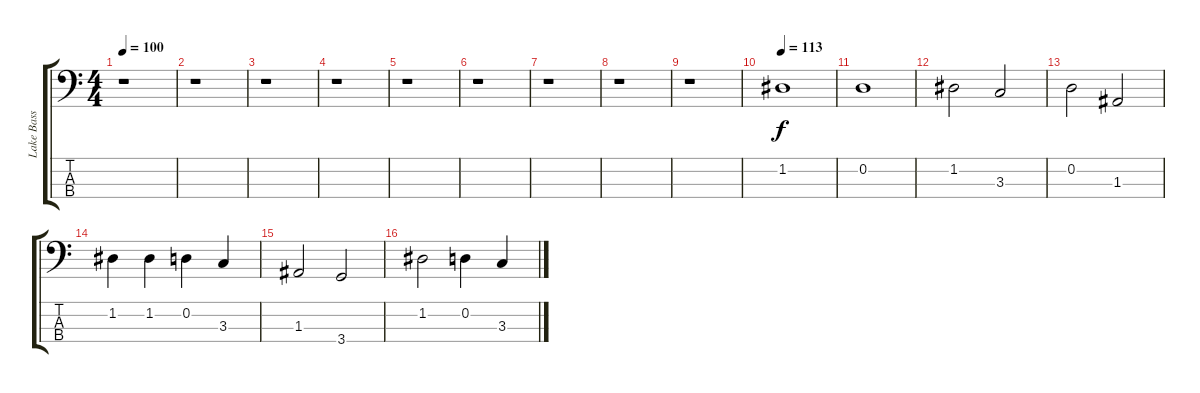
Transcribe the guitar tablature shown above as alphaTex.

\track ("Lake Bass" "Lake Bass") {instrument electricbasspick}
\staff {score tabs}
\tuning (G2 D2 A1 E1) {hide}
\ts (4 4)
\tempo 100
\clef f4
\ks c
r.1{dy f} |
r.1 |
r.1 |
r.1 |
r.1 |
r.1 |
r.1 |
r.1 |
r.1 |
\tempo 113
1.2.1 |
0.2.1 |
1.2.2 3.3.2 |
0.2.2 1.3.2 |
1.2.4 1.2.4 0.2.4 3.3.4 |
1.3.2 3.4.2 |
1.2.2 0.2.4 3.3.4
